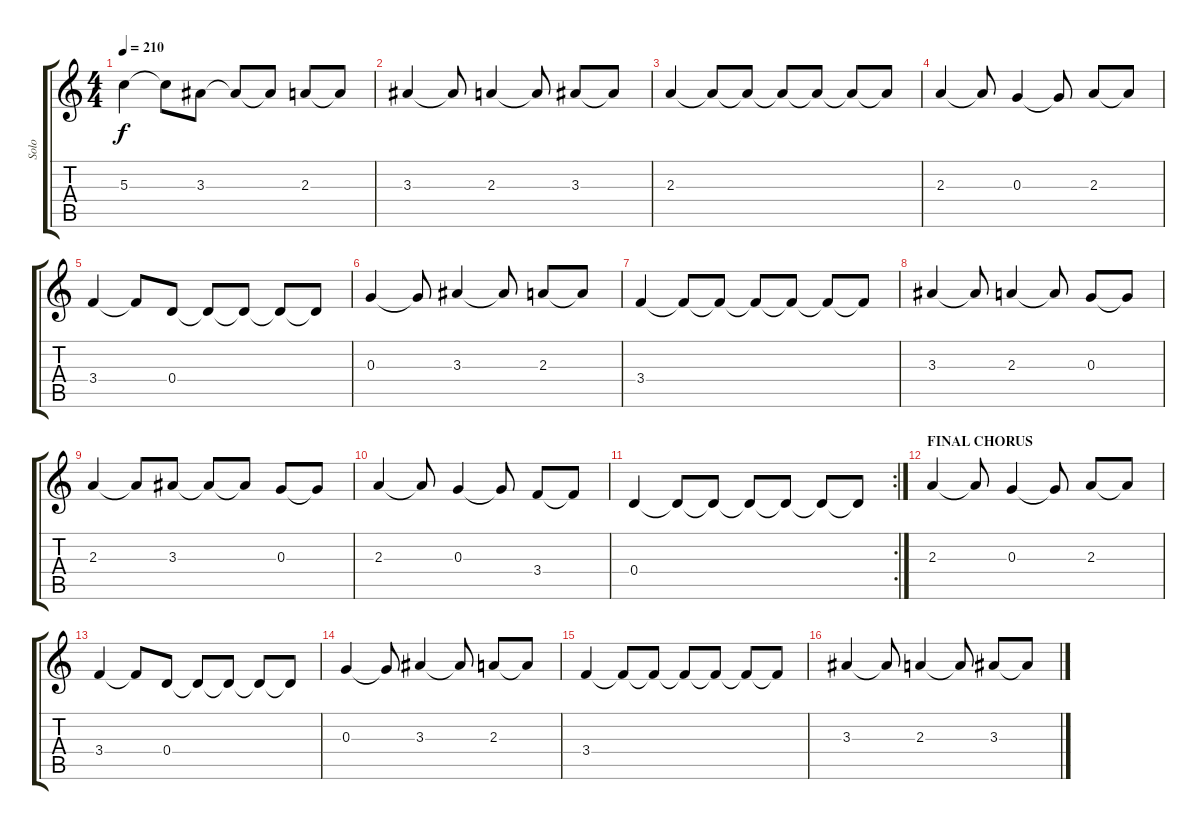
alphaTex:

\track ("Solo" "Solo") {instrument distortionguitar}
\staff {score tabs}
\tuning (E4 B3 G3 D3 A2 D2) {hide}
\ts (4 4)
\tempo 210
\clef g2
\ks c
5.3.4{dy f} 5.3{t}.8 3.3.8 3.3{t}.8 3.3{t}.8 2.3.8 2.3{t}.8 |
3.3.4 3.3{t}.8 2.3.4 2.3{t}.8 3.3.8 3.3{t}.8 |
2.3.4 2.3{t}.8 2.3{t}.8 2.3{t}.8 2.3{t}.8 2.3{t}.8 2.3{t}.8 |
2.3.4 2.3{t}.8 0.3.4 0.3{t}.8 2.3.8 2.3{t}.8 |
3.4.4 3.4{t}.8 0.4.8 0.4{t}.8 0.4{t}.8 0.4{t}.8 0.4{t}.8 |
0.3.4 0.3{t}.8 3.3.4 3.3{t}.8 2.3.8 2.3{t}.8 |
3.4.4 3.4{t}.8 3.4{t}.8 3.4{t}.8 3.4{t}.8 3.4{t}.8 3.4{t}.8 |
3.3.4 3.3{t}.8 2.3.4 2.3{t}.8 0.3.8 0.3{t}.8 |
2.3.4 2.3{t}.8 3.3.8 3.3{t}.8 3.3{t}.8 0.3.8 0.3{t}.8 |
2.3.4 2.3{t}.8 0.3.4 0.3{t}.8 3.4.8 3.4{t}.8 |
\rc 2
0.4.4 0.4{t}.8 0.4{t}.8 0.4{t}.8 0.4{t}.8 0.4{t}.8 0.4{t}.8 |
\section ("" "FINAL CHORUS")
2.3.4{instrument electricguitarjazz} 2.3{t}.8 0.3.4 0.3{t}.8 2.3.8 2.3{t}.8 |
3.4.4 3.4{t}.8 0.4.8 0.4{t}.8 0.4{t}.8 0.4{t}.8 0.4{t}.8 |
0.3.4 0.3{t}.8 3.3.4 3.3{t}.8 2.3.8 2.3{t}.8 |
3.4.4 3.4{t}.8 3.4{t}.8 3.4{t}.8 3.4{t}.8 3.4{t}.8 3.4{t}.8 |
3.3.4 3.3{t}.8 2.3.4 2.3{t}.8 3.3.8 3.3{t}.8
